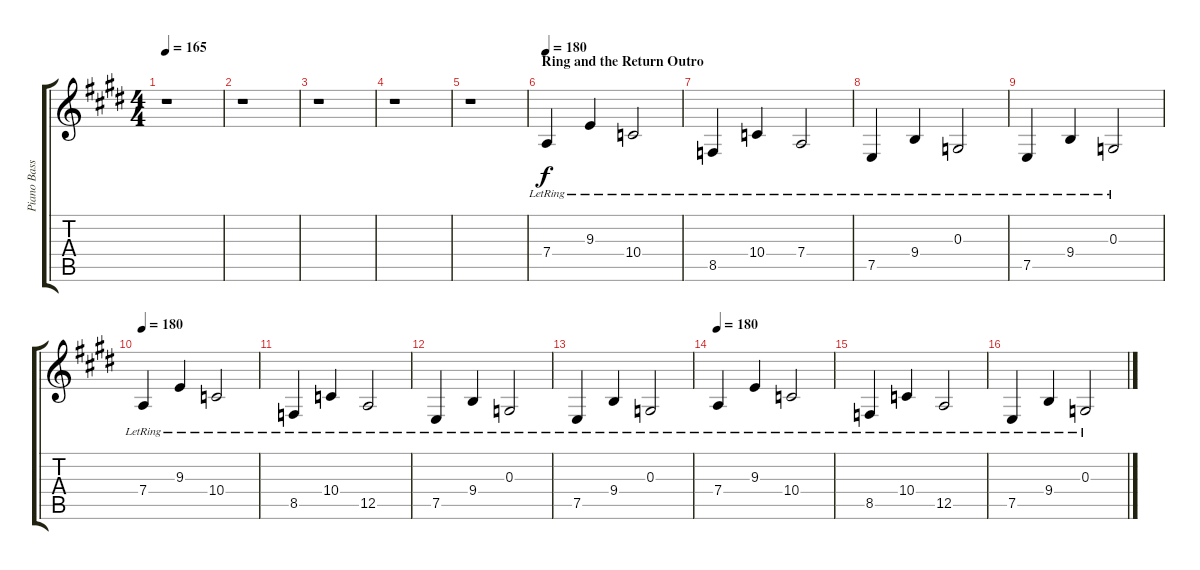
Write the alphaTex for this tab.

\track ("Piano Bass" "Piano Bass") {instrument acousticgrandpiano}
\staff {score tabs}
\tuning (E4 B3 G3 D3 A2 E2) {hide}
\ts (4 4)
\tempo 165
\clef g2
\ks e
r.1{dy f} |
r.1 |
r.1 |
r.1 |
r.1 |
\section ("" "Ring and the Return Outro")
\tempo 180
7.4{lr}.4 9.3{lr}.4 10.4{lr}.2 |
8.5{lr}.4 10.4{lr}.4 7.4{lr}.2 |
7.5{lr}.4 9.4{lr}.4 0.3{lr}.2 |
7.5{lr}.4 9.4{lr}.4 0.3{lr}.2 |
\tempo 180
7.4{lr}.4 9.3{lr}.4 10.4{lr}.2 |
8.5{lr}.4 10.4{lr}.4 12.5{lr}.2 |
7.5{lr}.4 9.4{lr}.4 0.3{lr}.2 |
7.5{lr}.4 9.4{lr}.4 0.3{lr}.2 |
\tempo 180
7.4{lr}.4 9.3{lr}.4 10.4{lr}.2 |
8.5{lr}.4 10.4{lr}.4 12.5{lr}.2 |
7.5{lr}.4 9.4{lr}.4 0.3{lr}.2
